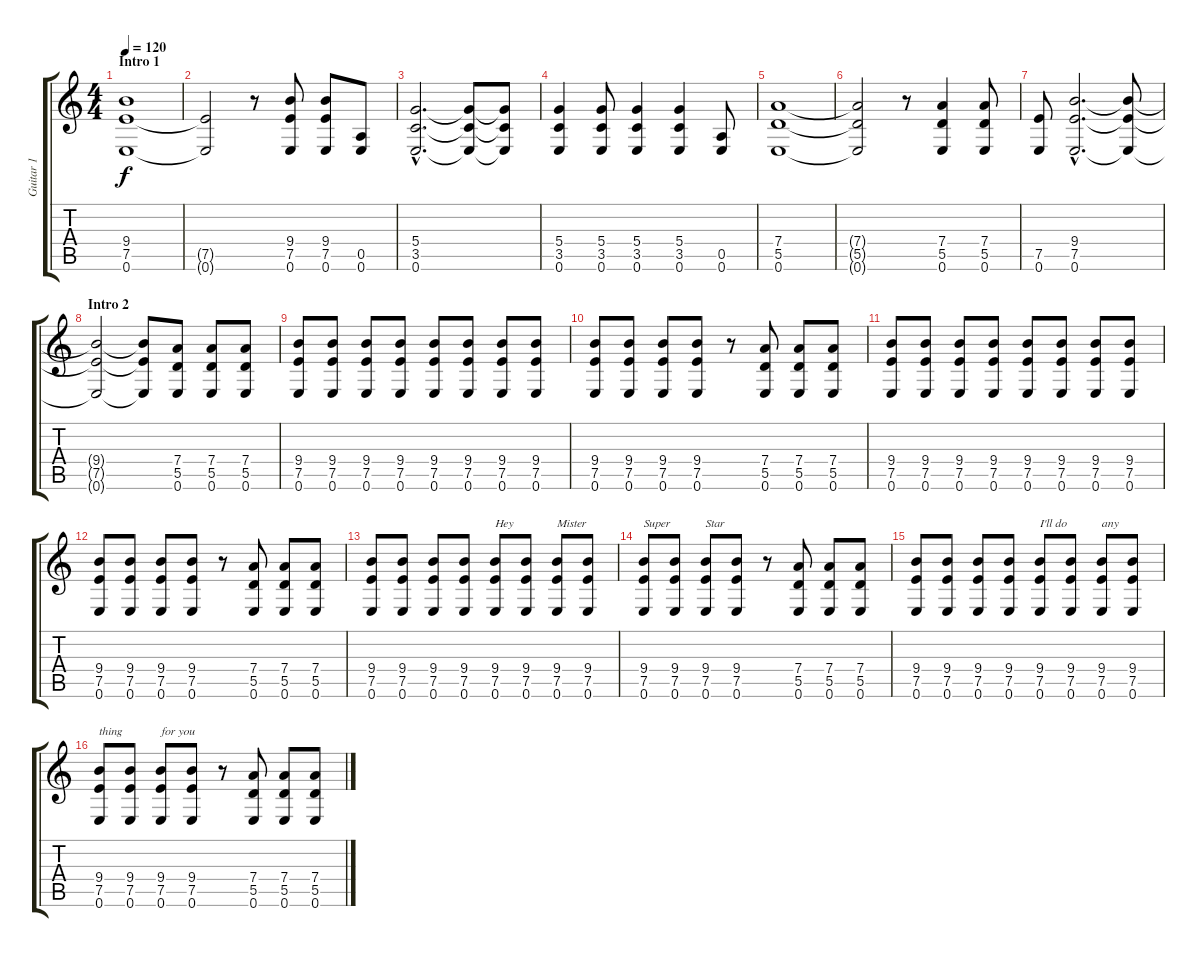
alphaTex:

\track ("Guitar 1" "Guitar 1") {instrument overdrivenguitar}
\staff {score tabs}
\tuning (E4 B3 G3 D3 A2 E2) {hide}
\ts (4 4)
\section ("" "Intro 1")
\tempo 120
\clef g2
\ks c
(9.4 7.5 0.6).1{dy f balance 0 instrument acousticguitarnylon} |
(7.5{t} 0.6{t}).2 r.8 (9.4 7.5 0.6).8 (9.4 7.5 0.6).8 (0.5 0.6).8 |
(5.4{hac} 3.5{hac} 0.6{hac}).2{d} (5.4{t} 3.5{t} 0.6{t}).8 (5.4{t} 3.5{t} 0.6{t}).8 |
(5.4 3.5 0.6).4 (5.4 3.5 0.6).8 (5.4 3.5 0.6).4 (5.4 3.5 0.6).4 (0.5 0.6).8 |
(7.4 5.5 0.6).1 |
(7.4{t} 5.5{t} 0.6{t}).2 r.8 (7.4 5.5 0.6).4 (7.4 5.5 0.6).8 |
(7.5 0.6).8 (9.4{hac} 7.5{hac} 0.6{hac}).2{d} (9.4{t} 7.5{t} 0.6{t}).8 |
\section ("" "Intro 2")
(9.4{t} 7.5{t} 0.6{t}).2 (9.4{t} 7.5{t} 0.6{t}).8 (7.4 5.5 0.6).8{instrument overdrivenguitar} (7.4 5.5 0.6).8 (7.4 5.5 0.6).8 |
(9.4 7.5 0.6).8 (9.4 7.5 0.6).8 (9.4 7.5 0.6).8 (9.4 7.5 0.6).8 (9.4 7.5 0.6).8 (9.4 7.5 0.6).8 (9.4 7.5 0.6).8 (9.4 7.5 0.6).8 |
(9.4 7.5 0.6).8 (9.4 7.5 0.6).8 (9.4 7.5 0.6).8 (9.4 7.5 0.6).8 r.8 (7.4 5.5 0.6).8 (7.4 5.5 0.6).8 (7.4 5.5 0.6).8 |
(9.4 7.5 0.6).8 (9.4 7.5 0.6).8 (9.4 7.5 0.6).8 (9.4 7.5 0.6).8 (9.4 7.5 0.6).8 (9.4 7.5 0.6).8 (9.4 7.5 0.6).8 (9.4 7.5 0.6).8 |
(9.4 7.5 0.6).8 (9.4 7.5 0.6).8 (9.4 7.5 0.6).8 (9.4 7.5 0.6).8 r.8 (7.4 5.5 0.6).8 (7.4 5.5 0.6).8 (7.4 5.5 0.6).8 |
(9.4 7.5 0.6).8 (9.4 7.5 0.6).8 (9.4 7.5 0.6).8 (9.4 7.5 0.6).8 (9.4 7.5 0.6).8{txt "Hey"} (9.4 7.5 0.6).8 (9.4 7.5 0.6).8{txt "Mister"} (9.4 7.5 0.6).8 |
(9.4 7.5 0.6).8{txt "Super"} (9.4 7.5 0.6).8 (9.4 7.5 0.6).8{txt "Star"} (9.4 7.5 0.6).8 r.8 (7.4 5.5 0.6).8 (7.4 5.5 0.6).8 (7.4 5.5 0.6).8 |
(9.4 7.5 0.6).8 (9.4 7.5 0.6).8 (9.4 7.5 0.6).8 (9.4 7.5 0.6).8 (9.4 7.5 0.6).8{txt "I'll do"} (9.4 7.5 0.6).8 (9.4 7.5 0.6).8{txt "any"} (9.4 7.5 0.6).8 |
(9.4 7.5 0.6).8{txt "thing"} (9.4 7.5 0.6).8 (9.4 7.5 0.6).8{txt "for you"} (9.4 7.5 0.6).8 r.8 (7.4 5.5 0.6).8 (7.4 5.5 0.6).8 (7.4 5.5 0.6).8
